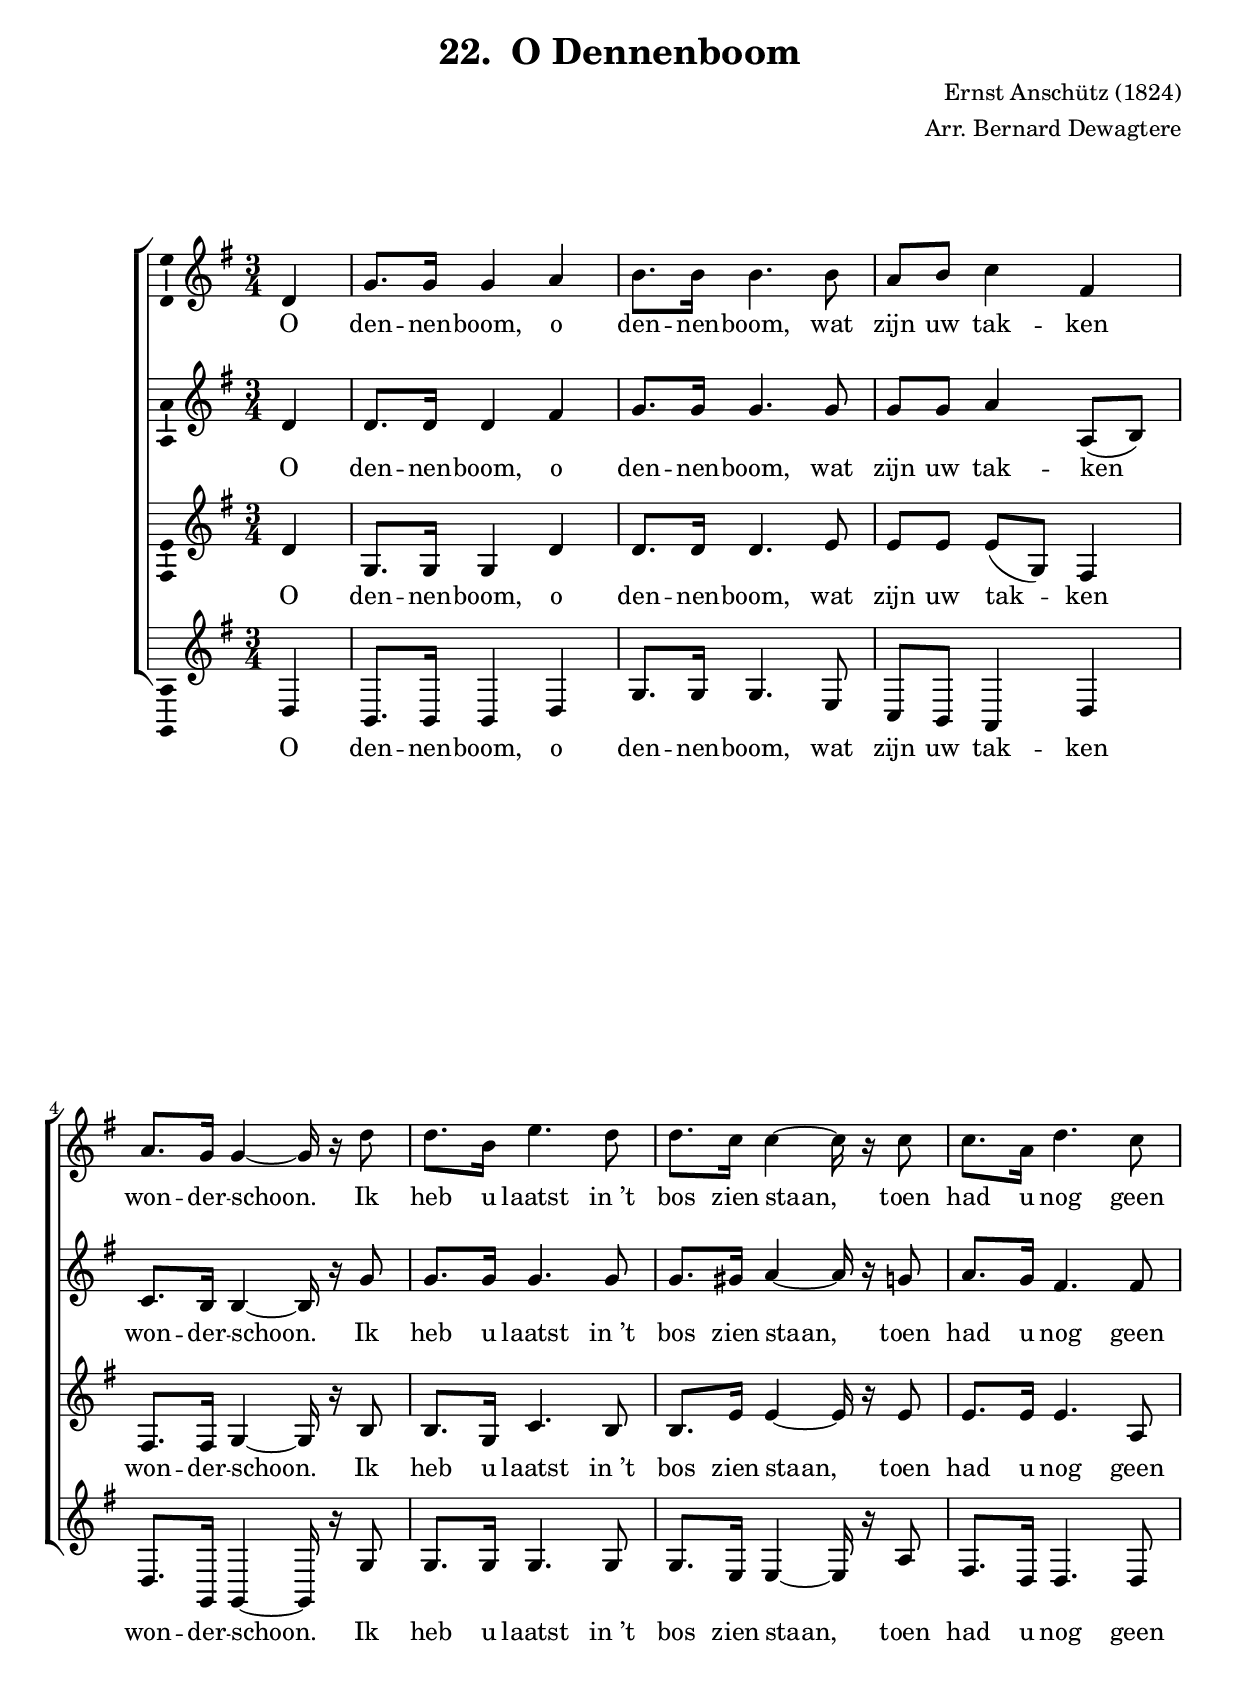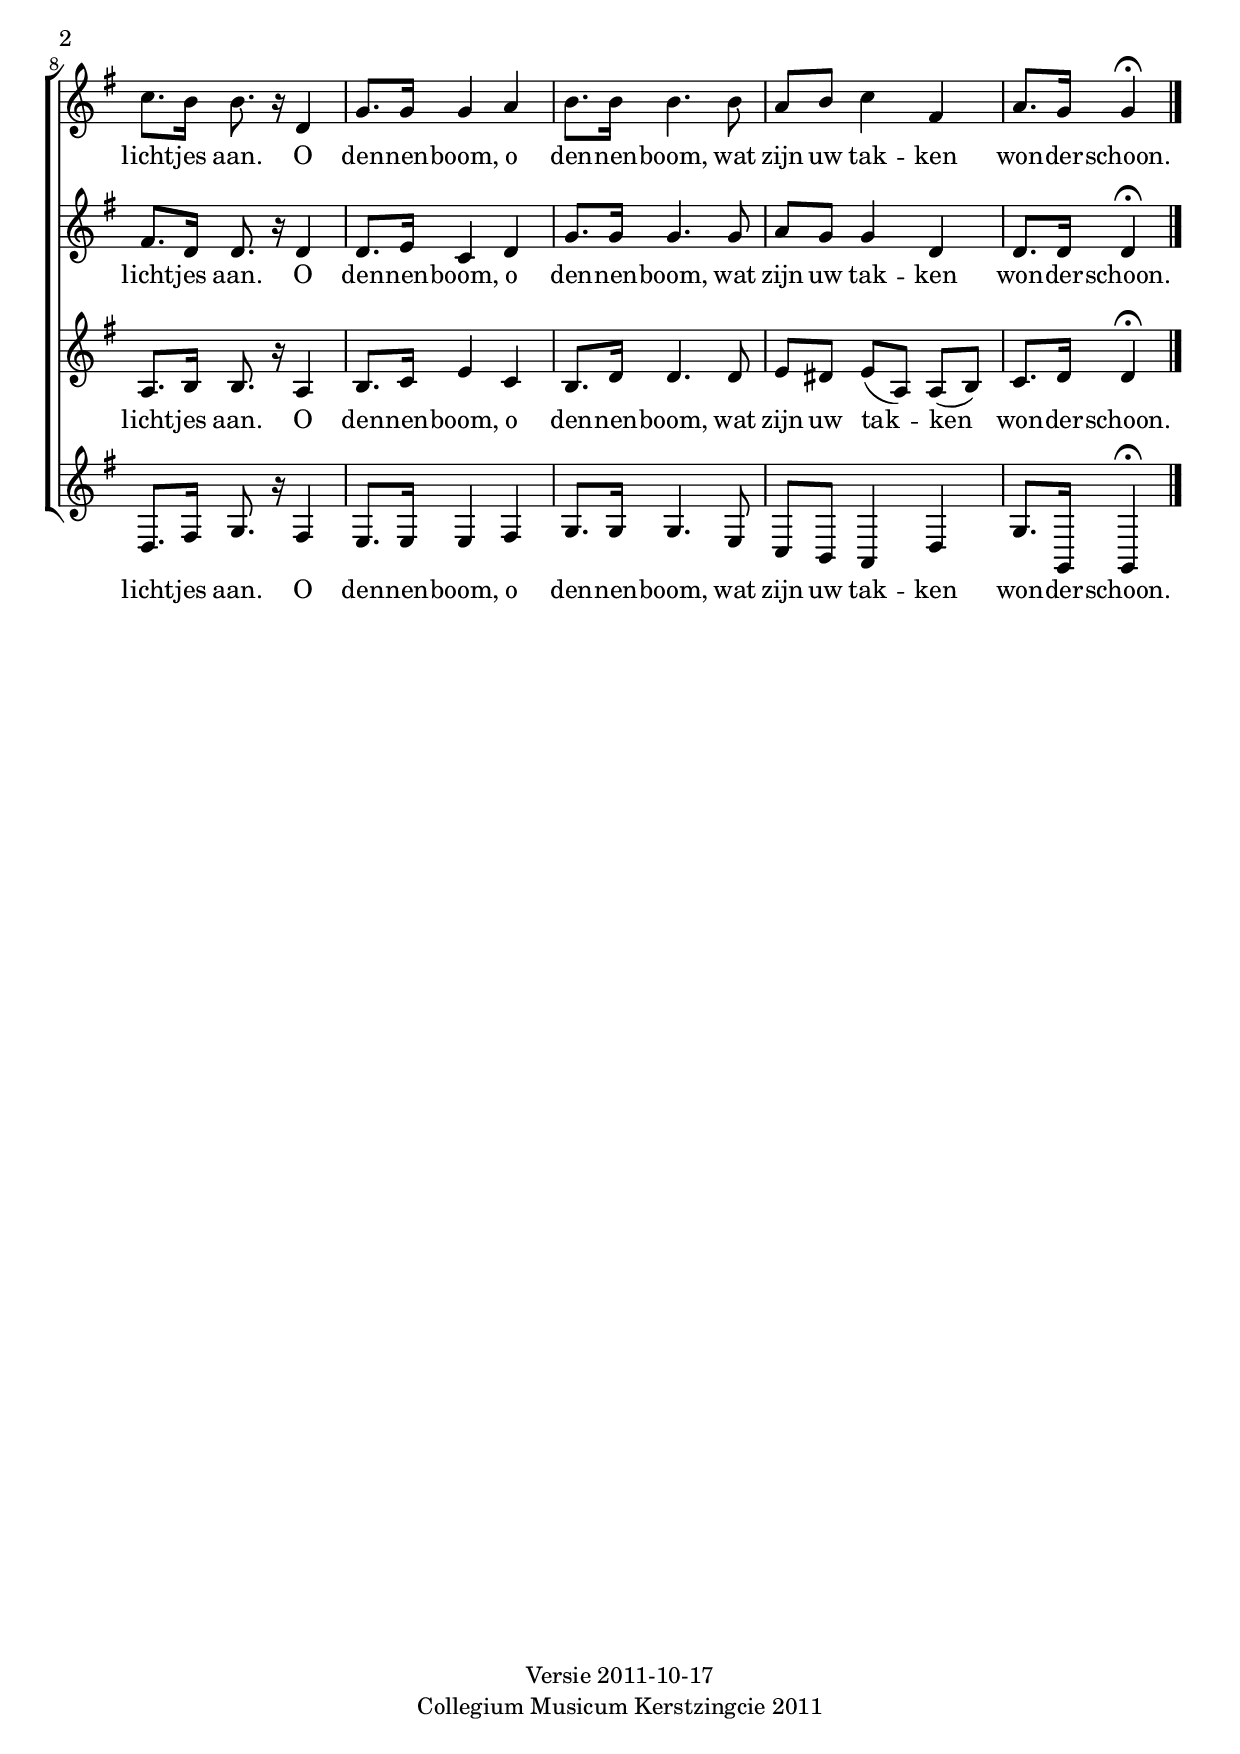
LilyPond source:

% vim: set fileformat=dos:
\version "2.12.3"

soprano = \relative c' {
  \key g \major
  \time 3/4
  \partial 4 d4
  % dennenboom, o
  g='8. g16 g4 a4 |
  % dennenboom, wat
  b8. b16 b4. b8 |
  % zijn  uw takken
  a8 b8 c4 fis,4 |
  % wonderschoon. Ik 
  a8. g16 g4 ~ g16 r16 d'8 |

  % heb u laatst in't
  d8. b16 e4. d8 |
  % bos zien staan, toen
  d8. c16 c4 ~ c16 r16 c8 |
  % had u nog geen
  c8. a16 d4. c8 |
  % lichtjes aan. O
  c8. b16 b8. r16 d,4 |

  % dennenboom, o
  g8. g16 g4 a4 |
  % dennenboom, wat
  b8. b16 b4. b8 |
  % zijn  uw takken
  a8 b8 c4 fis,4 |
  % wonderschoon
  a='8. g16 g4\fermata
  \bar "|."
}

sopranoVar = {
  \soprano
 %\alternative  {
 %  { % wonder-
 %    a='8. g16
 %    % Place Script \fermata inside TextScript 'fine'
 %    % -schoon
 %    \once \override Script #'script-priority = #-100
 %    \once \override TextScript  #'X-offset = #-0.8
 %    g8^\markup { \italic { "fine" } }\fermata r8 d4 
 %  }
 %  { 
 %    a'='4 g8 
 %    %\once \override TextScript #'X-align = ##LEFT
 %    r8^\markup { \center-align \italic { "D.C. al fine" } } \bar "||" }
 %}
}

alto = \relative c' {
  \key g \major
  \time 3/4
  % o
  % dennenboom, o
  % dennenboom, wat
  % zijn  uw takken
  % wonderschoon. Ik 
  \partial 4 d4
  d8. d16 d4 fis4 |
  g8. g16 g4. g8 |
  g8 g8 a4 a,8( b8) |
  c8. b16 b4 ~ b16 r16 g'8 |

  % heb u laatst in't
  % bos zien staan, toen
  % had u nog geen
  % lichtjes aan. O
  g8. g16 g4. g8 |
  g8. gis16 a4 ~ a16 r16 g8 |
  a8. g16 fis4. fis8 |
  fis8. d16 d8. r16 d4 |

  % dennenboom, o
  % dennenboom, wat
  % zijn  uw takken 
  % wonderschoon
  d8. e16 c4 d4 |
  g8. g16 g4. g8 |
  a8 g8 g4 d4 |
  d8. d16 d4\fermata
}


altoVar = \relative c' {
  \partial 4 r4 |
  d2(  fis4 ~ |
  fis2 f4
  e4 es2 |
  d2 ~ d16) r16 r8 |

  r4 c8( c'8 b4 ~ |
  b4 e,4.) r8 |
  
  r4 b8( b'8 a4 ~ |
  a4 d,4 c4 |
  b2 c4 |
  d4 g4 fis4 |
  e4 es2 |
  d4 ~ 
  % FIXME move fermata outside slur
  %\once \override Slur #'script-priority = #100
  %\once \override Script #'script-priority = #-100
  d4)\fermata
}

tenor = \relative c' {
  \key g \major
  \time 3/4
  % o
  % dennenboom, o
  % dennenboom, wat
  % zijn  uw takken
  % wonderschoon. Ik 
  \partial 4 d4 |
  g,8. g16 g4 d'4 |
  d8. d16 d4. e8 |
  e8[ e8] e8([ g,8)] fis4 |
  fis8. fis16 g4 ~ g16 r16 b8

  % heb u laatst in't
  % bos zien staan, toen
  % had u nog geen
  % lichtjes aan. O
  b8. g16 c4. b8 |
  b8. e16 e4 ~ e16 r16 e8 |
  e8. e16 e4. a,8 |
  a8. b16 b8. r16 a4

  % dennenboom, o
  % dennenboom, wat
  % zijn  uw takken
  % wonderschoon. Ik 
  b8. c16 e4 c4 |
  b8. d16 d4. d8 |
  e8[ dis8] e8([ a,8)] a8([ b8)] |
  c8. d16 d4\fermata
}

tenorVar = \relative c' {
  \partial 4 r4
  d2( e4 |
  fis2. |
  e2 a,4 ~ |
  a4 b4 ~ b16) r16 r8 |

  r4 g2( |
  gis4 a4.) r8 |

  r4 fis2( ~ |
  fis4 g4 fis4 |
  e2 es4 |
  d4 d'2 |
  c2 a4 ~ |
  a4 
  % move fermata outside slur
  %\once \override Slur #'script-priority = #100
  %\once \override Script #'script-priority = #-100
  b4\fermata)
}

bass = \relative c {
  \key g \major
  \time 3/4
  % o
  % dennenboom, o
  % dennenboom, wat
  % zijn  uw takken
  % wonderschoon. Ik 
  \partial 4 d4 |
  b8. b16 b4 d4 |
  g8. g16 g4. e8 |
  c8 b8 a4 d4 |
  d8. g,16 g4 ~ g16 r16 g'8 |

  % heb u laatst in't
  % bos zien staan, toen
  % had u nog geen
  % lichtjes aan. O
  g8. g16 g4. g8 |
  g8. e16 e4 ~ e16 r16 a8 |
  fis8. d16 d4. d8 |
  d8. fis16 g8. r16 fis4 |

  % dennenboom, o
  % dennenboom, wat
  % zijn  uw takken
  % wonderschoon. Ik 
  e8. e16 e4 fis4 |
  g8. g16 g4. e8 |
  c8 b8 a4 d4 |
  g8. g,16 g4\fermata
}

verseOneDE = \lyricmode {
  O Tan -- nen -- baum, O Tan -- nen -- baum
}
verseOneNL = \lyricmode {
  O
  den -- nen -- boom, o
  den -- nen -- boom, wat
  zijn uw tak -- ken
  won -- der -- schoon. Ik 

  heb u laatst "in ’t"
  bos zien staan, toen
  had u nog geen
  licht -- jes aan. O

  den -- nen -- boom, o
  den -- nen -- boom, wat
  zijn uw tak -- ken
  won -- der -- schoon.
}


\header {
  title = "22.  O Dennenboom"
  composer = "Ernst Anschütz (1824)"
  arranger = "Arr. Bernard Dewagtere"
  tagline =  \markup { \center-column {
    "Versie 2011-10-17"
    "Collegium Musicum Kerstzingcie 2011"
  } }
}

% Make everything a bit smaller. 
% The normal size of the music font is 20, but that gets things *really*
% jammed together.
#(set-global-staff-size 20)

\score {
  \new ChoirStaff <<
    \new Staff = "sSoprano" << 
      \new Voice = "vSoprano" { \soprano }
    >>
    \new Lyrics \lyricsto "vSoprano" \verseOneNL

    \new Staff = "sAlto" << 
      \new Voice = "vAlto" { \alto }
    >>
    \new Lyrics \lyricsto "vAlto" \verseOneNL

    \new Staff = "sTenor" << 
      \new Voice = "vTenor" { \tenor }
    >>
    \new Lyrics \lyricsto "vTenor" \verseOneNL

    \new Staff = "sBass" << 
      \new Voice = "vBass" { \bass }
    >>
    \new Lyrics \lyricsto "vBass" \verseOneNL
  >>
  \midi {
    \context {
      \Score tempWholesPerMinute = #(ly:make-moment 120 4 )
    }
  }
  \layout { 
    % We can haz ambitus to display pitch range?
    \context { \Staff 
      \consists "Ambitus_engraver"
    }
    % space-saving tweaks
    \context { \Staff
      \override VerticalAxisGroup #'minimum-Y-extent = #'(-2 . 2)
    }
    \context { \Lyrics
      \override VerticalAxisGroup #'Y-extent = #'(-0.1 . 0.1)
    }
    \context { \Lyrics
      \override VerticalAxisGroup #'minimum-Y-extent = #'(0 . 0)
    }
  }
}
